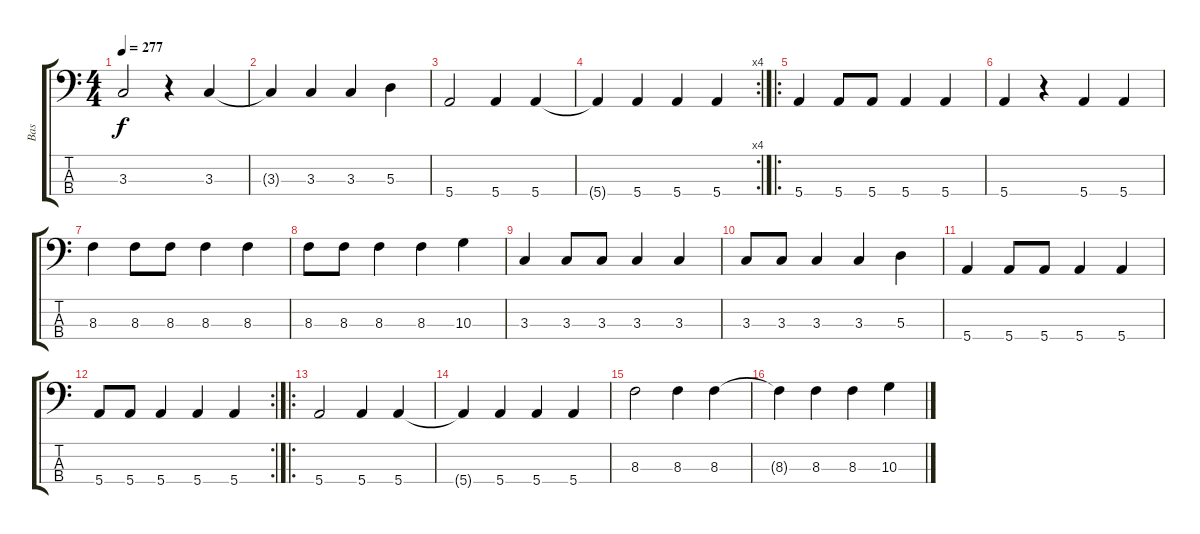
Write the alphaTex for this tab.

\track ("Bas" "Bas") {instrument electricbassfinger}
\staff {score tabs}
\tuning (G2 D2 A1 E1) {hide}
\ts (4 4)
\tempo 277
\clef f4
\ks c
3.3.2{dy f} r.4 3.3.4 |
3.3{t}.4 3.3.4 3.3.4 5.3.4 |
5.4.2 5.4.4 5.4.4 |
\rc 4
5.4{t}.4 5.4.4 5.4.4 5.4.4 |
\ro
5.4.4 5.4.8 5.4.8 5.4.4 5.4.4 |
5.4.4 r.4 5.4.4 5.4.4 |
8.3.4 8.3.8 8.3.8 8.3.4 8.3.4 |
8.3.8 8.3.8 8.3.4 8.3.4 10.3.4 |
3.3.4 3.3.8 3.3.8 3.3.4 3.3.4 |
3.3.8 3.3.8 3.3.4 3.3.4 5.3.4 |
5.4.4 5.4.8 5.4.8 5.4.4 5.4.4 |
\rc 2
5.4.8 5.4.8 5.4.4 5.4.4 5.4.4 |
\ro
5.4.2 5.4.4 5.4.4 |
5.4{t}.4 5.4.4 5.4.4 5.4.4 |
8.3.2 8.3.4 8.3.4 |
8.3{t}.4 8.3.4 8.3.4 10.3.4
